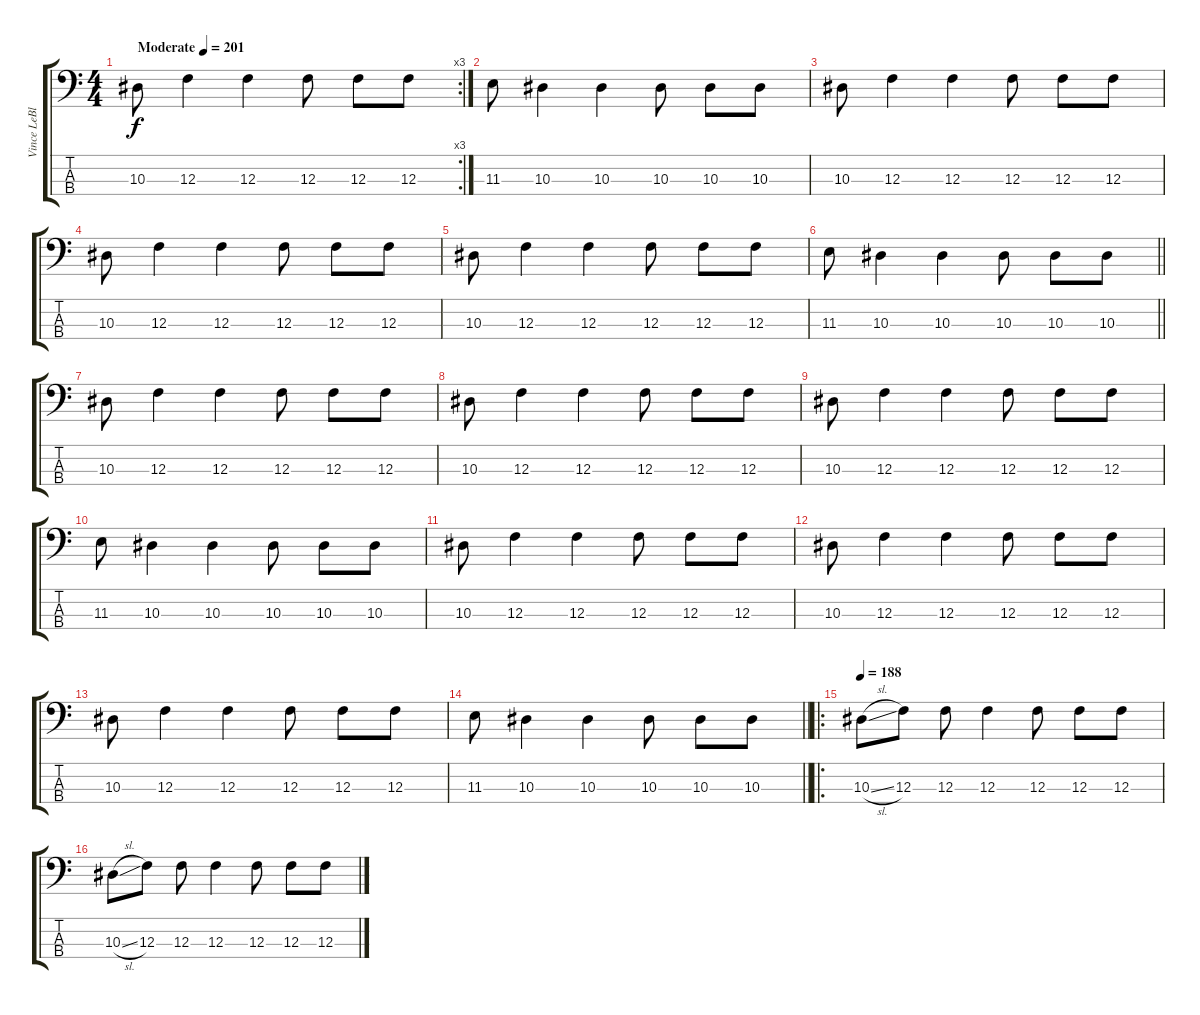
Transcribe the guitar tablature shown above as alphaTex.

\track ("Vince LeBlanc" "Vince LeBl") {instrument electricbasspick}
\staff {score tabs}
\tuning (Eb2 Bb1 F1 C1) {hide}
\rc 3
\ts (4 4)
\tempo (201 "Moderate")
\clef f4
\ks c
10.3.8{dy f instrument electricbasspick} 12.3.4 12.3.4 12.3.8 12.3.8 12.3.8 |
11.3.8 10.3.4 10.3.4 10.3.8 10.3.8 10.3.8 |
10.3.8 12.3.4 12.3.4 12.3.8 12.3.8 12.3.8 |
10.3.8 12.3.4 12.3.4 12.3.8 12.3.8 12.3.8 |
10.3.8 12.3.4 12.3.4 12.3.8 12.3.8 12.3.8 |
\barLineRight lightlight
11.3.8 10.3.4 10.3.4 10.3.8 10.3.8 10.3.8 |
\section ("" "")
10.3.8 12.3.4 12.3.4 12.3.8 12.3.8 12.3.8 |
10.3.8 12.3.4 12.3.4 12.3.8 12.3.8 12.3.8 |
10.3.8 12.3.4 12.3.4 12.3.8 12.3.8 12.3.8 |
11.3.8 10.3.4 10.3.4 10.3.8 10.3.8 10.3.8 |
10.3.8 12.3.4 12.3.4 12.3.8 12.3.8 12.3.8 |
10.3.8 12.3.4 12.3.4 12.3.8 12.3.8 12.3.8 |
10.3.8 12.3.4 12.3.4 12.3.8 12.3.8 12.3.8 |
\barLineRight lightlight
11.3.8 10.3.4 10.3.4 10.3.8 10.3.8 10.3.8 |
\ro
\section ("" "")
\tempo 188
10.3{sl}.8 12.3.8 12.3.8 12.3.4 12.3.8 12.3.8 12.3.8 |
10.3{sl}.8 12.3.8 12.3.8 12.3.4 12.3.8 12.3.8 12.3.8
